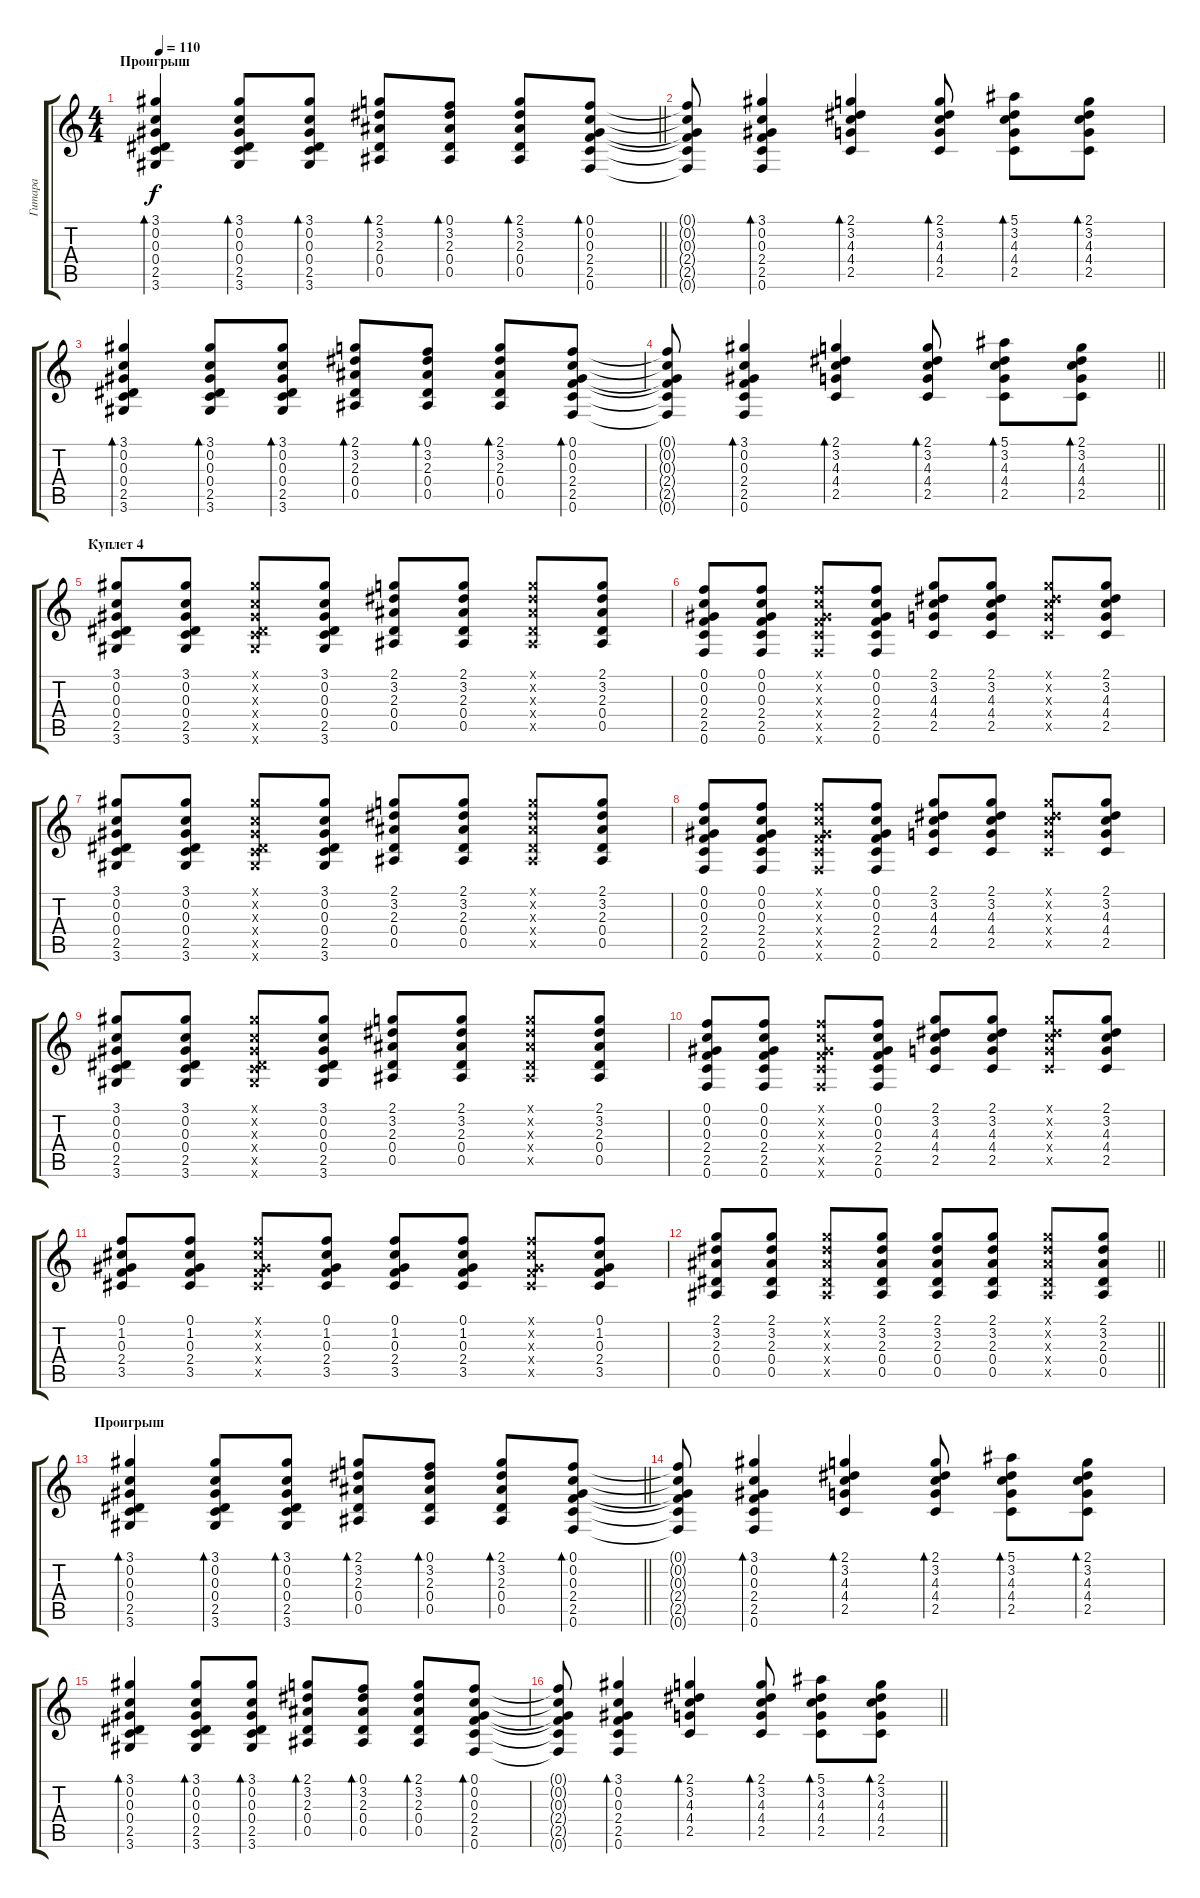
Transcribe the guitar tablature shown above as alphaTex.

\track ("Гитара" "Гитара") {instrument acousticguitarsteel}
\staff {score tabs}
\tuning (F4 C4 Ab3 Eb3 Bb2 F2) {hide}
\ts (4 4)
\section ("" "Проигрыш")
\tempo 110
\clef g2
\barLineRight lightlight
\ks c
(3.1 0.2 0.3 0.4 2.5 3.6).4{bd 60 dy f} (3.1 0.2 0.3 0.4 2.5 3.6).8{bd 60} (3.1 0.2 0.3 0.4 2.5 3.6).8{bd 60} (2.1 3.2 2.3 0.4 0.5).8{bd 60} (0.1 3.2 2.3 0.4 0.5).8{bd 60} (2.1 3.2 2.3 0.4 0.5).8{bd 60} (0.1 0.2 0.3 2.4 2.5 0.6).8{bd 60} |
(0.1{t} 0.2{t} 0.3{t} 2.4{t} 2.5{t} 0.6{t}).8 (3.1 0.2 0.3 2.4 2.5 0.6).4{bd 60} (2.1 3.2 4.3 4.4 2.5).4{bd 60} (2.1 3.2 4.3 4.4 2.5).8{bd 60} (5.1 3.2 4.3 4.4 2.5).8{bd 60} (2.1 3.2 4.3 4.4 2.5).8{bd 60} |
(3.1 0.2 0.3 0.4 2.5 3.6).4{bd 60} (3.1 0.2 0.3 0.4 2.5 3.6).8{bd 60} (3.1 0.2 0.3 0.4 2.5 3.6).8{bd 60} (2.1 3.2 2.3 0.4 0.5).8{bd 60} (0.1 3.2 2.3 0.4 0.5).8{bd 60} (2.1 3.2 2.3 0.4 0.5).8{bd 60} (0.1 0.2 0.3 2.4 2.5 0.6).8{bd 60} |
\barLineRight lightlight
(0.1{t} 0.2{t} 0.3{t} 2.4{t} 2.5{t} 0.6{t}).8 (3.1 0.2 0.3 2.4 2.5 0.6).4{bd 60} (2.1 3.2 4.3 4.4 2.5).4{bd 60} (2.1 3.2 4.3 4.4 2.5).8{bd 60} (5.1 3.2 4.3 4.4 2.5).8{bd 60} (2.1 3.2 4.3 4.4 2.5).8{bd 60} |
\section ("" "Куплет 4")
(3.1 0.2 0.3 0.4 2.5 3.6).8 (3.1 0.2 0.3 0.4 2.5 3.6).8 (3.1{x} 0.2{x} 0.3{x} 0.4{x} 2.5{x} 3.6{x}).8 (3.1 0.2 0.3 0.4 2.5 3.6).8 (2.1 3.2 2.3 0.4 0.5).8 (2.1 3.2 2.3 0.4 0.5).8 (2.1{x} 3.2{x} 2.3{x} 0.4{x} 0.5{x}).8 (2.1 3.2 2.3 0.4 0.5).8 |
(0.1 0.2 0.3 2.4 2.5 0.6).8 (0.1 0.2 0.3 2.4 2.5 0.6).8 (0.1{x} 0.2{x} 0.3{x} 2.4{x} 2.5{x} 0.6{x}).8 (0.1 0.2 0.3 2.4 2.5 0.6).8 (2.1 3.2 4.3 4.4 2.5).8 (2.1 3.2 4.3 4.4 2.5).8 (2.1{x} 3.2{x} 4.3{x} 4.4{x} 2.5{x}).8 (2.1 3.2 4.3 4.4 2.5).8 |
(3.1 0.2 0.3 0.4 2.5 3.6).8 (3.1 0.2 0.3 0.4 2.5 3.6).8 (3.1{x} 0.2{x} 0.3{x} 0.4{x} 2.5{x} 3.6{x}).8 (3.1 0.2 0.3 0.4 2.5 3.6).8 (2.1 3.2 2.3 0.4 0.5).8 (2.1 3.2 2.3 0.4 0.5).8 (2.1{x} 3.2{x} 2.3{x} 0.4{x} 0.5{x}).8 (2.1 3.2 2.3 0.4 0.5).8 |
(0.1 0.2 0.3 2.4 2.5 0.6).8 (0.1 0.2 0.3 2.4 2.5 0.6).8 (0.1{x} 0.2{x} 0.3{x} 2.4{x} 2.5{x} 0.6{x}).8 (0.1 0.2 0.3 2.4 2.5 0.6).8 (2.1 3.2 4.3 4.4 2.5).8 (2.1 3.2 4.3 4.4 2.5).8 (2.1{x} 3.2{x} 4.3{x} 4.4{x} 2.5{x}).8 (2.1 3.2 4.3 4.4 2.5).8 |
(3.1 0.2 0.3 0.4 2.5 3.6).8 (3.1 0.2 0.3 0.4 2.5 3.6).8 (3.1{x} 0.2{x} 0.3{x} 0.4{x} 2.5{x} 3.6{x}).8 (3.1 0.2 0.3 0.4 2.5 3.6).8 (2.1 3.2 2.3 0.4 0.5).8 (2.1 3.2 2.3 0.4 0.5).8 (2.1{x} 3.2{x} 2.3{x} 0.4{x} 0.5{x}).8 (2.1 3.2 2.3 0.4 0.5).8 |
(0.1 0.2 0.3 2.4 2.5 0.6).8 (0.1 0.2 0.3 2.4 2.5 0.6).8 (0.1{x} 0.2{x} 0.3{x} 2.4{x} 2.5{x} 0.6{x}).8 (0.1 0.2 0.3 2.4 2.5 0.6).8 (2.1 3.2 4.3 4.4 2.5).8 (2.1 3.2 4.3 4.4 2.5).8 (2.1{x} 3.2{x} 4.3{x} 4.4{x} 2.5{x}).8 (2.1 3.2 4.3 4.4 2.5).8 |
(0.1 1.2 0.3 2.4 3.5).8 (0.1 1.2 0.3 2.4 3.5).8 (0.1{x} 1.2{x} 0.3{x} 2.4{x} 3.5{x}).8 (0.1 1.2 0.3 2.4 3.5).8 (0.1 1.2 0.3 2.4 3.5).8 (0.1 1.2 0.3 2.4 3.5).8 (0.1{x} 1.2{x} 0.3{x} 2.4{x} 3.5{x}).8 (0.1 1.2 0.3 2.4 3.5).8 |
\barLineRight lightlight
(2.1 3.2 2.3 0.4 0.5).8 (2.1 3.2 2.3 0.4 0.5).8 (2.1{x} 3.2{x} 2.3{x} 0.4{x} 0.5{x}).8 (2.1 3.2 2.3 0.4 0.5).8 (2.1 3.2 2.3 0.4 0.5).8 (2.1 3.2 2.3 0.4 0.5).8 (2.1{x} 3.2{x} 2.3{x} 0.4{x} 0.5{x}).8 (2.1 3.2 2.3 0.4 0.5).8 |
\section ("" "Проигрыш")
\barLineRight lightlight
(3.1 0.2 0.3 0.4 2.5 3.6).4{bd 60} (3.1 0.2 0.3 0.4 2.5 3.6).8{bd 60} (3.1 0.2 0.3 0.4 2.5 3.6).8{bd 60} (2.1 3.2 2.3 0.4 0.5).8{bd 60} (0.1 3.2 2.3 0.4 0.5).8{bd 60} (2.1 3.2 2.3 0.4 0.5).8{bd 60} (0.1 0.2 0.3 2.4 2.5 0.6).8{bd 60} |
(0.1{t} 0.2{t} 0.3{t} 2.4{t} 2.5{t} 0.6{t}).8 (3.1 0.2 0.3 2.4 2.5 0.6).4{bd 60} (2.1 3.2 4.3 4.4 2.5).4{bd 60} (2.1 3.2 4.3 4.4 2.5).8{bd 60} (5.1 3.2 4.3 4.4 2.5).8{bd 60} (2.1 3.2 4.3 4.4 2.5).8{bd 60} |
(3.1 0.2 0.3 0.4 2.5 3.6).4{bd 60} (3.1 0.2 0.3 0.4 2.5 3.6).8{bd 60} (3.1 0.2 0.3 0.4 2.5 3.6).8{bd 60} (2.1 3.2 2.3 0.4 0.5).8{bd 60} (0.1 3.2 2.3 0.4 0.5).8{bd 60} (2.1 3.2 2.3 0.4 0.5).8{bd 60} (0.1 0.2 0.3 2.4 2.5 0.6).8{bd 60} |
\barLineRight lightlight
(0.1{t} 0.2{t} 0.3{t} 2.4{t} 2.5{t} 0.6{t}).8 (3.1 0.2 0.3 2.4 2.5 0.6).4{bd 60} (2.1 3.2 4.3 4.4 2.5).4{bd 60} (2.1 3.2 4.3 4.4 2.5).8{bd 60} (5.1 3.2 4.3 4.4 2.5).8{bd 60} (2.1 3.2 4.3 4.4 2.5).8{bd 60}
